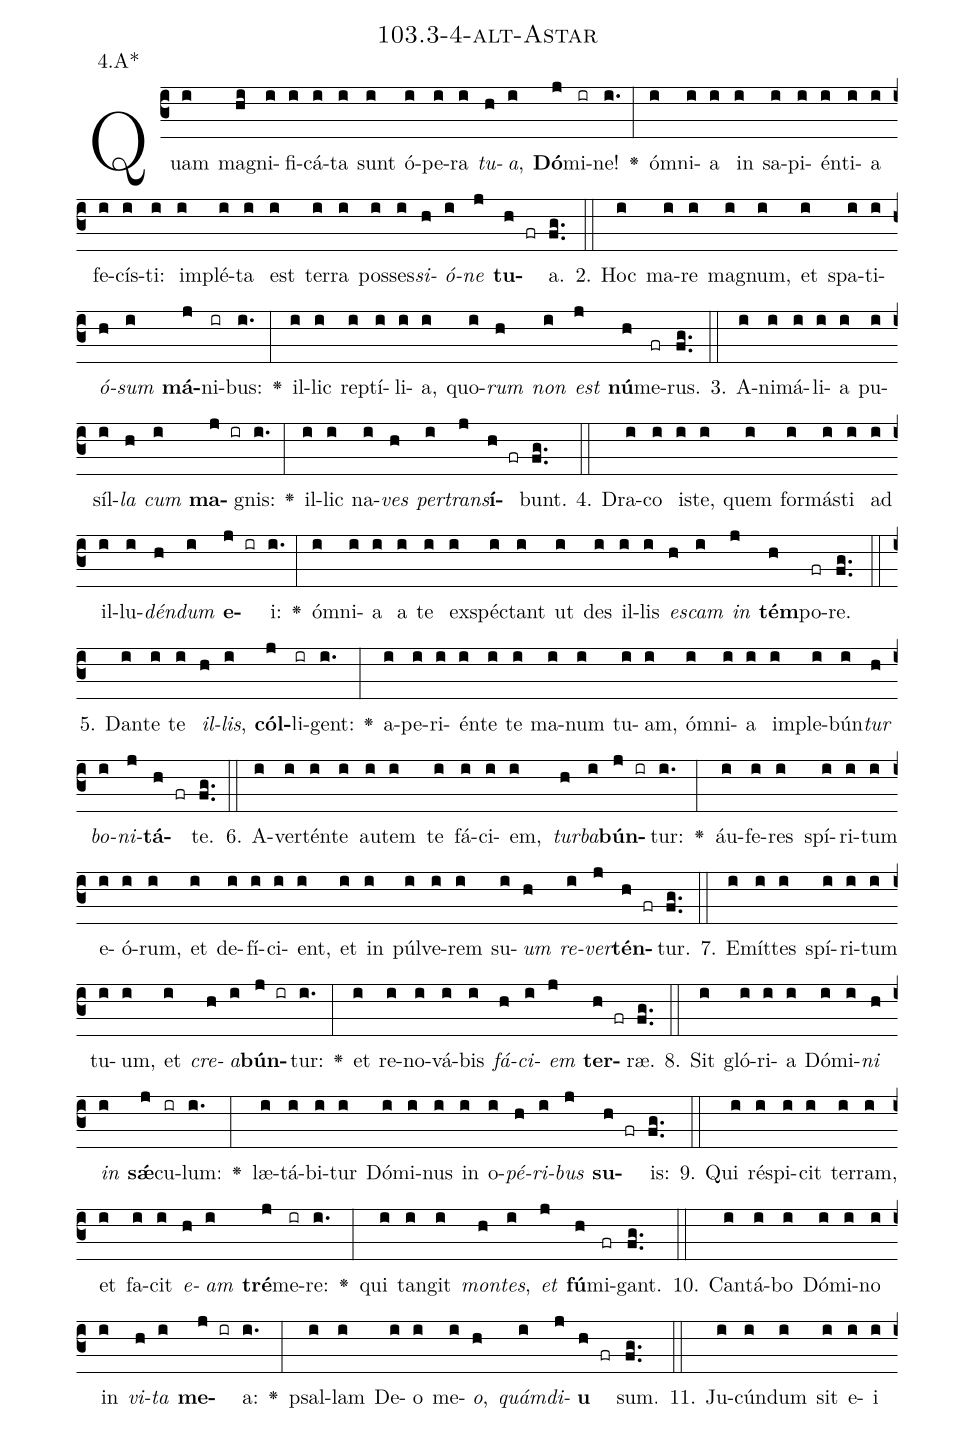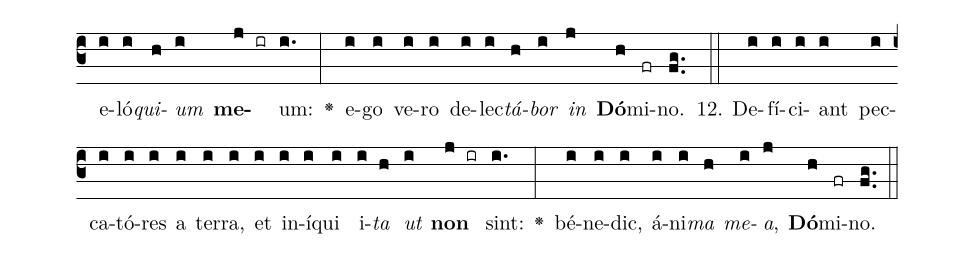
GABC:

name: 103.3-4-alt-Astar;
annotation: 4.A*;
%%
(c3)Quam(i) ma(hi)gni(i)fi(i)cá(i)ta(i) sunt(i) ó(i)pe(i)ra(i) <i>tu</i>(h)<i>a</i>,(i) <b>Dó</b>(j)mi(ir)ne!(i.) <v>\greheightstar</v>(:) óm(i)ni(i)a(i) in(i) sa(i)pi(i)én(i)ti(i)a(i) fe(i)cís(i)ti:(i) im(i)plé(i)ta(i) est(i) ter(i)ra(i) pos(i)ses(i)<i>si</i>(h)<i>ó</i>(i)<i>ne</i>(j) <b>tu</b>(h fr)a.(fg..) (::)
2. Hoc(i) ma(i)re(i) ma(i)gnum,(i) et(i) spa(i)ti(i)<i>ó</i>(h)<i>sum</i>(i) <b>má</b>(j)ni(ir)bus:(i.) <v>\greheightstar</v>(:) il(i)lic(i) rep(i)tí(i)li(i)a,(i) quo(i)<i>rum</i>(h) <i>non</i>(i) <i>est</i>(j) <b>nú</b>(h)me(fr)rus.(fg..) (::)
3. A(i)ni(i)má(i)li(i)a(i) pu(i)síl(i)<i>la</i>(h) <i>cum</i>(i) <b>ma</b>(j ir)gnis:(i.) <v>\greheightstar</v>(:) il(i)lic(i) na(i)<i>ves</i>(h) <i>per</i>(i)<i>trans</i>(j)<b>í</b>(h fr)bunt.(fg..) (::)
4. Dra(i)co(i) is(i)te,(i) quem(i) for(i)más(i)ti(i) ad(i) il(i)lu(i)<i>dén</i>(h)<i>dum</i>(i) <b>e</b>(j ir)i:(i.) <v>\greheightstar</v>(:) óm(i)ni(i)a(i) a(i) te(i) ex(i)spéc(i)tant(i) ut(i) des(i) il(i)lis(i) <i>es</i>(h)<i>cam</i>(i) <i>in</i>(j) <b>tém</b>(h)po(fr)re.(fg..) (::)
5. Dan(i)te(i) te(i) <i>il</i>(h)<i>lis</i>,(i) <b>cól</b>(j)li(ir)gent:(i.) <v>\greheightstar</v>(:) a(i)pe(i)ri(i)én(i)te(i) te(i) ma(i)num(i) tu(i)am,(i) óm(i)ni(i)a(i) im(i)ple(i)bún(i)<i>tur</i>(h) <i>bo</i>(i)<i>ni</i>(j)<b>tá</b>(h fr)te.(fg..) (::)
6. A(i)ver(i)tén(i)te(i) au(i)tem(i) te(i) fá(i)ci(i)em,(i) <i>tur</i>(h)<i>ba</i>(i)<b>bún</b>(j ir)tur:(i.) <v>\greheightstar</v>(:) áu(i)fe(i)res(i) spí(i)ri(i)tum(i) e(i)ó(i)rum,(i) et(i) de(i)fí(i)ci(i)ent,(i) et(i) in(i) púl(i)ve(i)rem(i) su(i)<i>um</i>(h) <i>re</i>(i)<i>ver</i>(j)<b>tén</b>(h fr)tur.(fg..) (::)
7. E(i)mít(i)tes(i) spí(i)ri(i)tum(i) tu(i)um,(i) et(i) <i>cre</i>(h)<i>a</i>(i)<b>bún</b>(j ir)tur:(i.) <v>\greheightstar</v>(:) et(i) re(i)no(i)vá(i)bis(i) <i>fá</i>(h)<i>ci</i>(i)<i>em</i>(j) <b>ter</b>(h fr)ræ.(fg..) (::)
8. Sit(i) gló(i)ri(i)a(i) Dó(i)mi(i)<i>ni</i>(h) <i>in</i>(i) <b>sǽ</b>(j)cu(ir)lum:(i.) <v>\greheightstar</v>(:) læ(i)tá(i)bi(i)tur(i) Dó(i)mi(i)nus(i) in(i) o(i)<i>pé</i>(h)<i>ri</i>(i)<i>bus</i>(j) <b>su</b>(h fr)is:(fg..) (::)
9. Qui(i) ré(i)spi(i)cit(i) ter(i)ram,(i) et(i) fa(i)cit(i) <i>e</i>(h)<i>am</i>(i) <b>tré</b>(j)me(ir)re:(i.) <v>\greheightstar</v>(:) qui(i) tan(i)git(i) <i>mon</i>(h)<i>tes</i>,(i) <i>et</i>(j) <b>fú</b>(h)mi(fr)gant.(fg..) (::)
10. Can(i)tá(i)bo(i) Dó(i)mi(i)no(i) in(i) <i>vi</i>(h)<i>ta</i>(i) <b>me</b>(j ir)a:(i.) <v>\greheightstar</v>(:) psal(i)lam(i) De(i)o(i) me(i)<i>o</i>,(h) <i>quám</i>(i)<i>di</i>(j)<b>u</b>(h fr) sum.(fg..) (::)
11. Ju(i)cún(i)dum(i) sit(i) e(i)i(i) e(i)ló(i)<i>qui</i>(h)<i>um</i>(i) <b>me</b>(j ir)um:(i.) <v>\greheightstar</v>(:) e(i)go(i) ve(i)ro(i) de(i)lec(i)<i>tá</i>(h)<i>bor</i>(i) <i>in</i>(j) <b>Dó</b>(h)mi(fr)no.(fg..) (::)
12. De(i)fí(i)ci(i)ant(i) pec(i)ca(i)tó(i)res(i) a(i) ter(i)ra,(i) et(i) in(i)í(i)qui(i) i(i)<i>ta</i>(h) <i>ut</i>(i) <b>non</b>(j ir) sint:(i.) <v>\greheightstar</v>(:) bé(i)ne(i)dic,(i) á(i)ni(i)<i>ma</i>(h) <i>me</i>(i)<i>a</i>,(j) <b>Dó</b>(h)mi(fr)no.(fg..) (::)
